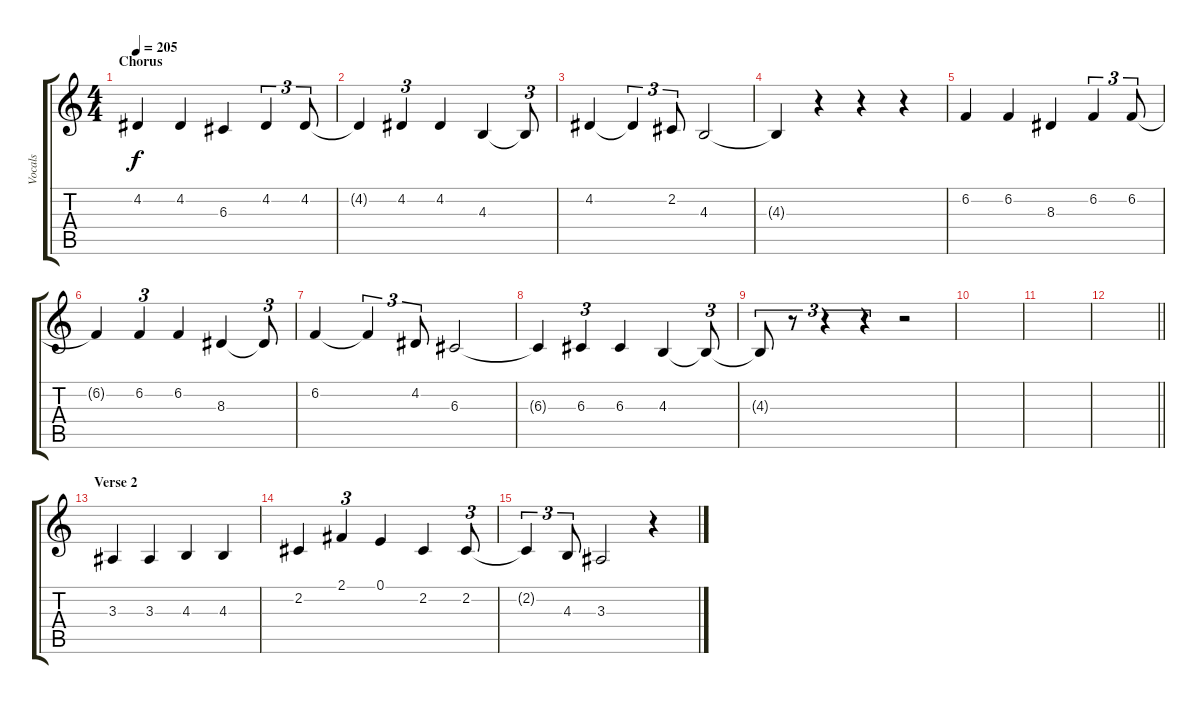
\track ("Vocals" "Vocals") {instrument altosax}
\staff {score tabs}
\tuning (E4 B3 G3 D3 A2 E2) {hide}
\ts (4 4)
\section ("" "Chorus")
\tempo 205
\clef g2
\ks c
4.2.4{dy f} 4.2.4 6.3.4 4.2.4{tu (3 2)} 4.2.8{tu (3 2)} |
4.2{t}.4 4.2.4{tu (3 2)} 4.2.4 4.3.4 4.3{t}.8{tu (3 2)} |
4.2.4 4.2{t}.4{tu (3 2)} 2.2.8{tu (3 2)} 4.3.2 |
4.3{t}.4 r.4 r.4 r.4 |
6.2.4 6.2.4 8.3.4 6.2.4{tu (3 2)} 6.2.8{tu (3 2)} |
6.2{t}.4 6.2.4{tu (3 2)} 6.2.4 8.3.4 8.3{t}.8{tu (3 2)} |
6.2.4 6.2{t}.4{tu (3 2)} 4.2.8{tu (3 2)} 6.3.2 |
6.3{t}.4 6.3.4{tu (3 2)} 6.3.4 4.3.4 4.3{t}.8{tu (3 2)} |
4.3{t}.8{tu (3 2)} r.8{tu (3 2)} r.4{tu (3 2)} r.4{tu (3 2)} r.2 |
|
|
\barLineRight lightlight
|
\section ("" "Verse 2")
3.3.4 3.3.4 4.3.4 4.3.4 |
2.2.4 2.1.4{tu (3 2)} 0.1.4 2.2.4 2.2.8{tu (3 2)} |
2.2{t}.4{tu (3 2)} 4.3.8{tu (3 2)} 3.3.2 r.4
